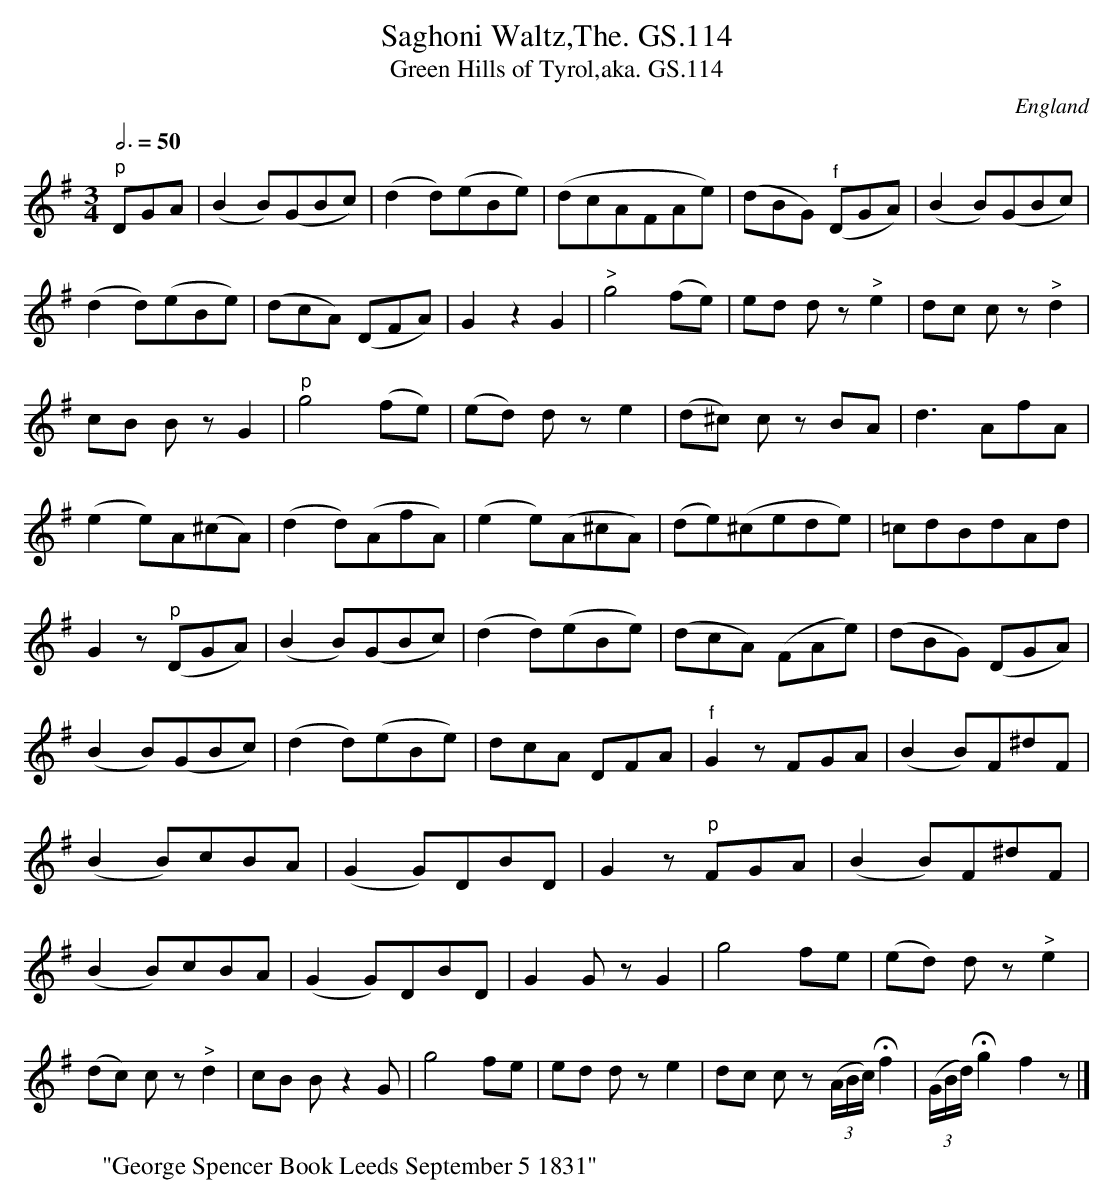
X:1
T:Saghoni Waltz,The. GS.114
T:Green Hills of Tyrol,aka. GS.114
L:1/8
M:3/4
O:England
Q:3/4=50
K:G major
"p"DGA  |  (B2 B)(GBc) | (d2 d)(eBe) | (dcAFAe) | (dBG) "^f"(DGA) |\
(B2  B)(GBc) | (d2  d)(eBe) | (dcA) (DFA) | G2 z2G2 |\
"^>"g4 (fe) | ed dz"^>"e2 | \
dc cz "^>"d2 | cB Bz G2 | "^p"g4  (fe) | (ed) d z e2 | (d^c) c z BA |\
d3 AfA | (e2 e)A(^cA) |\
(d2 d)(AfA) | (e2 e)(A^cA) | (de)(^cede) | =cdBdAd |\
G2 z "^p"(DGA) | (B2B)(GBc) | (d2d)(eBe) |\
(dcA) (FAe) | (dBG) (DGA) | (B2 B)(GBc) | (d2 d)(eBe) | \
dcA DFA | "^f"G2z FGA |(B2 B)F^dF | (B2 B)cBA | \
(G2 G)DBD | G2 z "p"FGA |(B2 B)F^dF | (B2 B)cBA | \
(G2 G)DBD | G2 G z G2 | g4 fe | (ed) dz"^>"e2 | (dc) c z "^>"d2 |\
cB Bz2G | g4 fe | ed d z e2 |\
dc c z    (3(A/B/c/) Hf2 |  (3(G/B/d/) Hg2 f2 z |]
W:"George Spencer Book Leeds September 5 1831"
